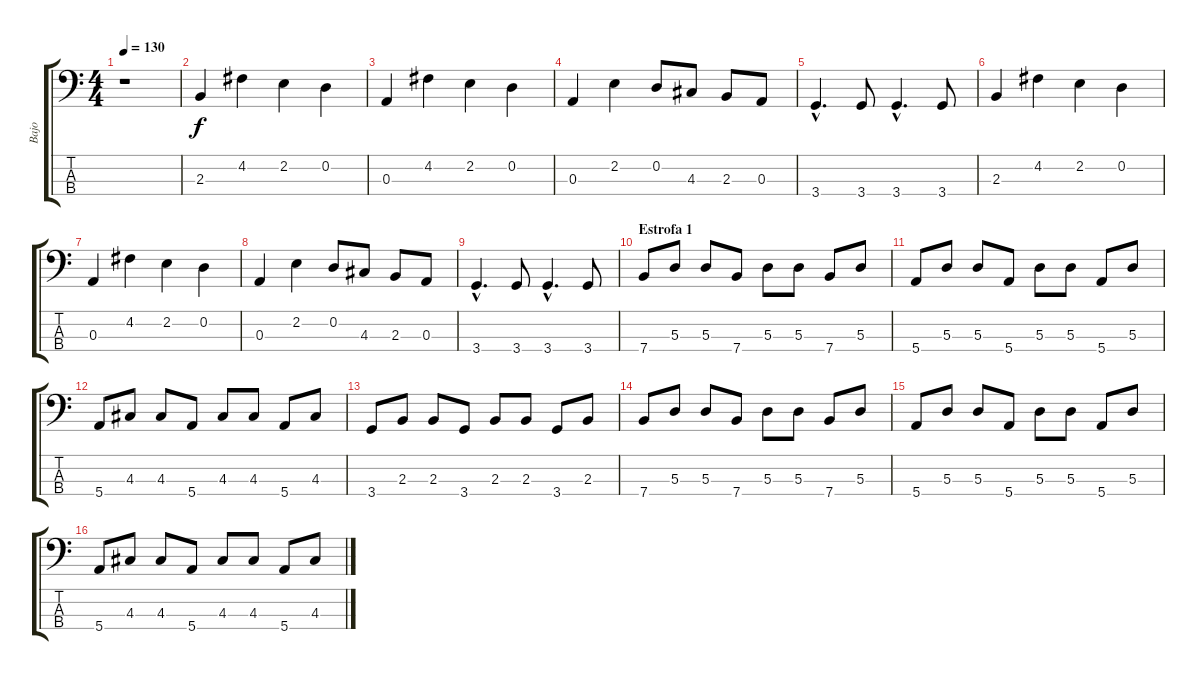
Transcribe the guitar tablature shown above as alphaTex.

\track ("Bajo" "Bajo") {instrument electricbasspick}
\staff {score tabs}
\tuning (G2 D2 A1 E1) {hide}
\ts (4 4)
\tempo 130
\clef f4
\ks c
r.1{dy f instrument electricbasspick} |
2.3.4 4.2.4 2.2.4 0.2.4 |
0.3.4 4.2.4 2.2.4 0.2.4 |
0.3.4 2.2.4 0.2.8 4.3.8 2.3.8 0.3.8 |
3.4{hac}.4{d} 3.4.8 3.4{hac}.4{d} 3.4.8 |
2.3.4 4.2.4 2.2.4 0.2.4 |
0.3.4 4.2.4 2.2.4 0.2.4 |
0.3.4 2.2.4 0.2.8 4.3.8 2.3.8 0.3.8 |
3.4{hac}.4{d} 3.4.8 3.4{hac}.4{d} 3.4.8 |
\section ("" "Estrofa 1")
7.4.8 5.3.8 5.3.8 7.4.8 5.3.8 5.3.8 7.4.8 5.3.8 |
5.4.8 5.3.8 5.3.8 5.4.8 5.3.8 5.3.8 5.4.8 5.3.8 |
5.4.8 4.3.8 4.3.8 5.4.8 4.3.8 4.3.8 5.4.8 4.3.8 |
3.4.8 2.3.8 2.3.8 3.4.8 2.3.8 2.3.8 3.4.8 2.3.8 |
7.4.8 5.3.8 5.3.8 7.4.8 5.3.8 5.3.8 7.4.8 5.3.8 |
5.4.8 5.3.8 5.3.8 5.4.8 5.3.8 5.3.8 5.4.8 5.3.8 |
5.4.8 4.3.8 4.3.8 5.4.8 4.3.8 4.3.8 5.4.8 4.3.8
